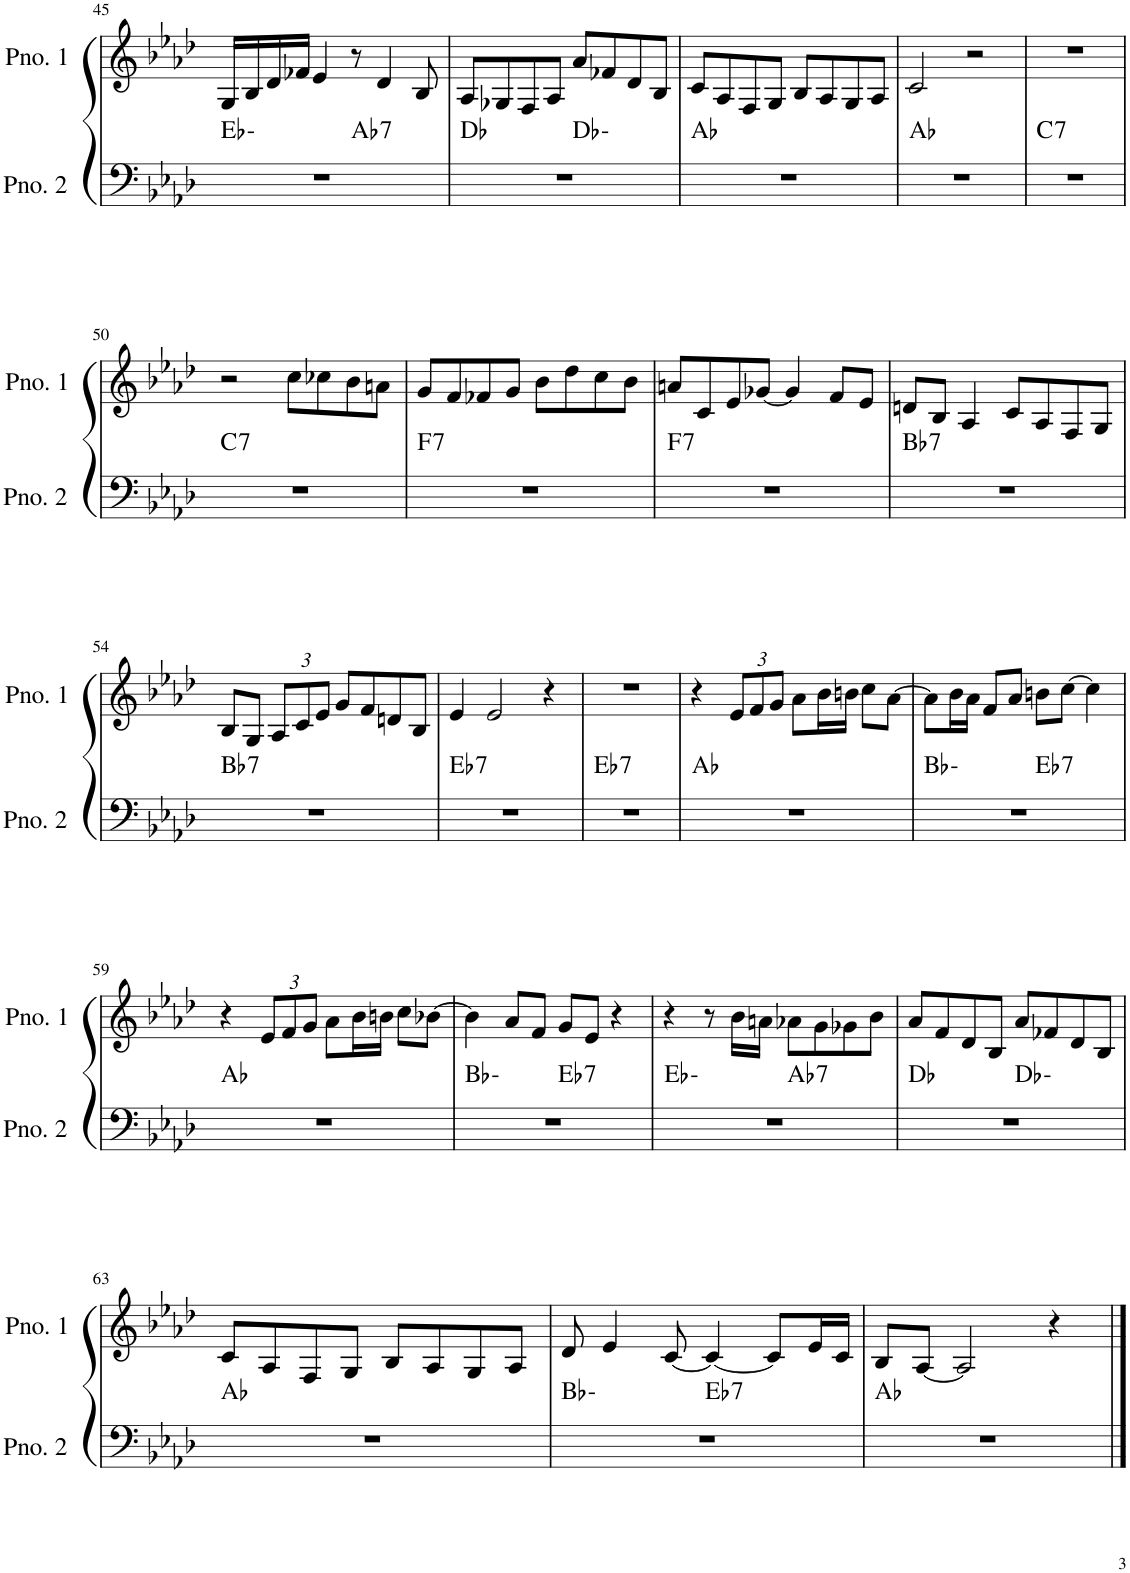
**kern	**harte	**kern
*part2	*part2	*part1
*staff2	*	*staff1
*I"ピアノ 2	*	*I"ピアノ 1
!!LO:PB:g=z
*clefF4	*	*clefG2
*k[b-e-a-d-]	*	*k[b-e-a-d-]
*M4/4	*	*M4/4
=45	=45	=45
*^	*	*
1r	2ryy	Eb:min	16G/LL
.	.	.	16B-/
.	.	.	16d-/
.	.	.	16f-X/JJ
.	.	.	4e-/
!	!	!LO:H:kt=7	!
.	2ryy	Ab:7	8r
.	.	.	4d-/
.	.	.	8B-/
=46	=46	=46	=46
1r	2ryy	Db:maj	8A-/L
.	.	.	8G-X/
.	.	.	8F/
.	.	.	8A-/J
.	2ryy	Db:min	8a-/L
.	.	.	8f-X/
.	.	.	8d-/
.	.	.	8B-/J
*v	*v	*	*
=47	=47	=47
1r	Ab:maj	8c/L
.	.	8A-/
.	.	8F/
.	.	8G/J
.	.	8B-/L
.	.	8A-/
.	.	8G/
.	.	8A-/J
=48	=48	=48
1r	Ab:maj	2c/
.	.	2r
=49	=49	=49
!	!LO:H:kt=7	!
1r	C:7	1r
!!LO:LB:g=z
=50	=50	=50
!	!LO:H:kt=7	!
1r	C:7	2r
.	.	8cc\L
.	.	8cc-X\
.	.	8b-\
.	.	8an\J
=51	=51	=51
!	!LO:H:kt=7	!
1r	F:7	8g/L
.	.	8f/
.	.	8f-X/
.	.	8g/J
.	.	8b-\L
.	.	8dd-\
.	.	8cc\
.	.	8b-\J
=52	=52	=52
!	!LO:H:kt=7	!
1r	F:7	8an/L
.	.	8c/
.	.	8e-/
.	.	[8g-X/J
.	.	4g-/]
.	.	8f/L
.	.	8e-/J
=53	=53	=53
!	!LO:H:kt=7	!
1r	Bb:7	8dn/L
.	.	8B-/J
.	.	4A-/
.	.	8c/L
.	.	8A-/
.	.	8F/
.	.	8G/J
!!LO:LB:g=z
=54	=54	=54
!	!LO:H:kt=7	!
1r	Bb:7	8B-/L
.	.	8G/J
*	*	*Xbrackettup
.	.	12A-/L
.	.	12c/
.	.	12e-/J
.	.	8g/L
.	.	8f/
.	.	8dn/
.	.	8B-/J
=55	=55	=55
!	!LO:H:kt=7	!
1r	Eb:7	4e-/
.	.	2e-/
.	.	4r
=56	=56	=56
!	!LO:H:kt=7	!
1r	Eb:7	1r
=57	=57	=57
1r	Ab:maj	4r
.	.	12e-/L
.	.	12f/
.	.	12g/J
.	.	8a-\L
.	.	16b-\L
.	.	16bn\JJ
.	.	8cc\L
.	.	[8a-\J
=58	=58	=58
*^	*	*
1r	2ryy	Bb:min	8a-\L]
.	.	.	16b-\L
.	.	.	16a-\JJ
.	.	.	8f/L
.	.	.	8a-/J
!	!	!LO:H:kt=7	!
.	2ryy	Eb:7	8bn\L
.	.	.	[8cc\J
.	.	.	4cc\]
*v	*v	*	*
!!LO:LB:g=z
=59	=59	=59
1r	Ab:maj	4r
.	.	12e-/L
.	.	12f/
.	.	12g/J
.	.	8a-\L
.	.	16b-\L
.	.	16bn\JJ
.	.	8cc\L
.	.	[8b-X\J
=60	=60	=60
*^	*	*
1r	2ryy	Bb:min	4b-\]
.	.	.	8a-/L
.	.	.	8f/J
!	!	!LO:H:kt=7	!
.	2ryy	Eb:7	8g/L
.	.	.	8e-/J
.	.	.	4r
=61	=61	=61	=61
1r	2ryy	Eb:min	4r
.	.	.	8r
.	.	.	16b-\LL
.	.	.	16an\JJ
!	!	!LO:H:kt=7	!
.	2ryy	Ab:7	8a-X\L
.	.	.	8g\
.	.	.	8g-X\
.	.	.	8b-\J
=62	=62	=62	=62
1r	2ryy	Db:maj	8a-/L
.	.	.	8f/
.	.	.	8d-/
.	.	.	8B-/J
.	2ryy	Db:min	8a-/L
.	.	.	8f-X/
.	.	.	8d-/
.	.	.	8B-/J
*v	*v	*	*
!!LO:LB:g=z
=63	=63	=63
1r	Ab:maj	8c/L
.	.	8A-/
.	.	8F/
.	.	8G/J
.	.	8B-/L
.	.	8A-/
.	.	8G/
.	.	8A-/J
=64	=64	=64
*^	*	*
1r	2ryy	Bb:min	8d-/
.	.	.	4e-/
.	.	.	[8c/
!	!	!LO:H:kt=7	!
.	2ryy	Eb:7	4c/_
.	.	.	8c/L]
.	.	.	16e-/L
.	.	.	16c/JJ
*v	*v	*	*
=65	=65	=65
1r	Ab:maj	8B-/L
.	.	[8A-/J
.	.	2A-/]
.	.	4r
==	==	==
*-	*-	*-
